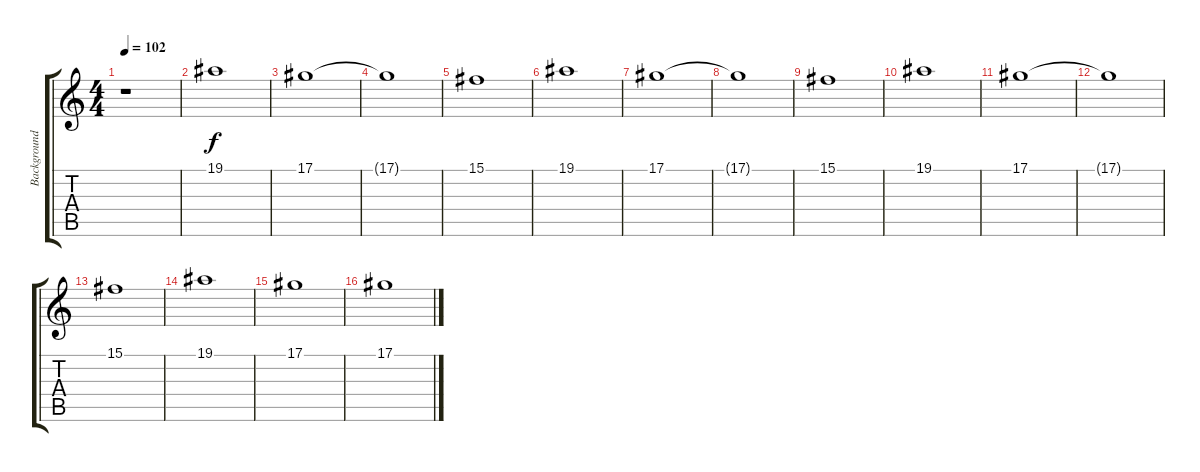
\track ("Background Vocals" "Background") {instrument choiraahs}
\staff {score tabs}
\tuning (Eb4 Bb3 Gb3 Db3 Ab2 Eb2) {hide}
\ts (4 4)
\tempo 102
\clef g2
\ks c
r.1{dy f instrument choiraahs} |
19.1.1 |
17.1.1 |
17.1{t}.1 |
15.1.1 |
19.1.1 |
17.1.1 |
17.1{t}.1 |
15.1.1 |
19.1.1 |
17.1.1 |
17.1{t}.1 |
15.1.1 |
19.1.1 |
17.1.1 |
17.1.1
